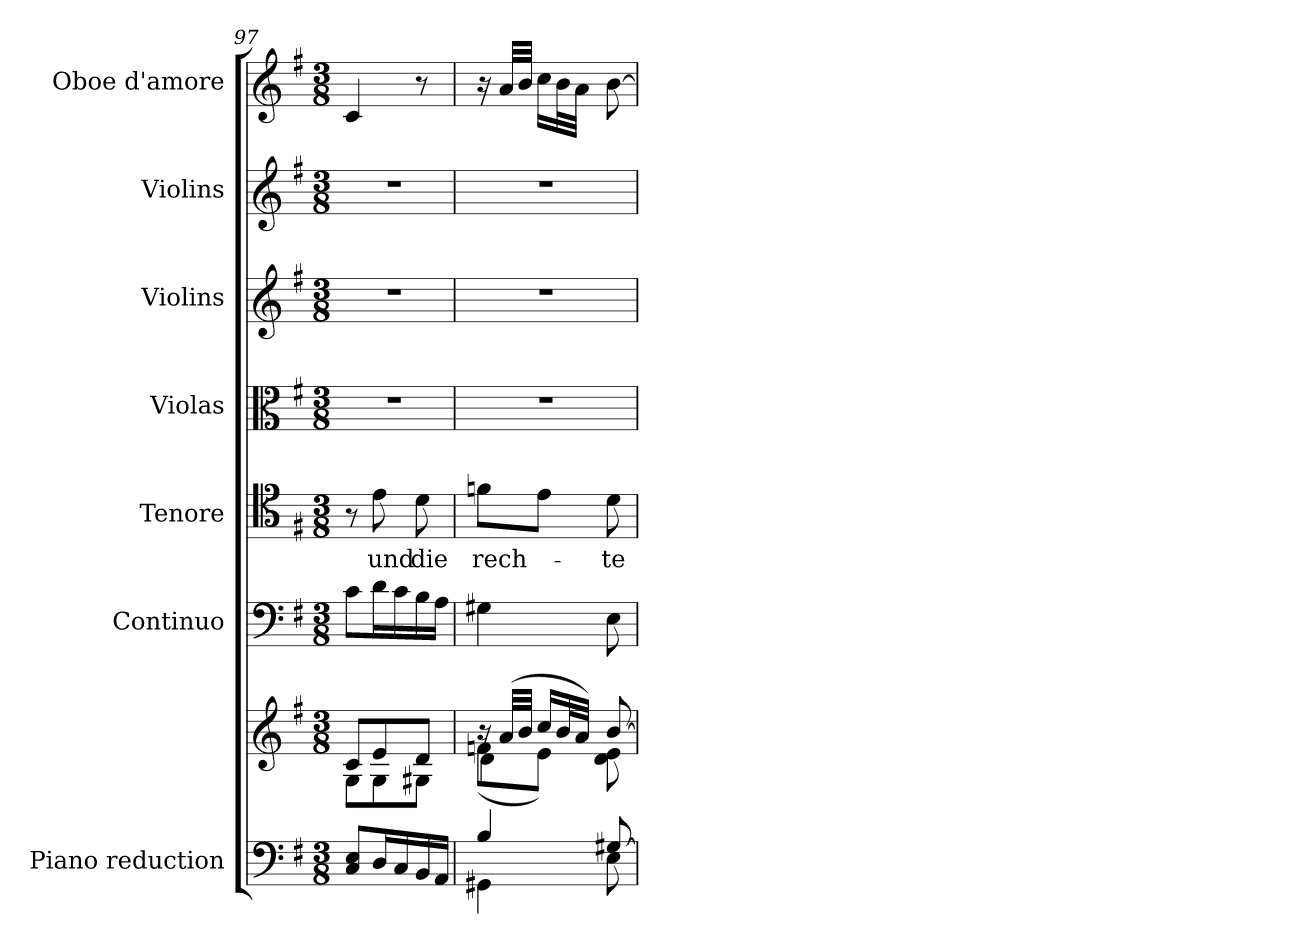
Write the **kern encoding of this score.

**kern	**kern	**kern	**kern	**text	**kern	**kern	**kern	**kern
*part7	*part7	*part6	*part5	*part5	*part4	*part3	*part2	*part1
*staff8	*staff7	*staff6	*staff5	*staff5	*staff4	*staff3	*staff2	*staff1
*I"Piano reduction	*	*I"Continuo	*I"Tenore	*	*I"Violas	*I"Violins	*I"Violins	*I"Oboe d'amore
*I'Pno	*	*	*	*	*	*	*	*I'Ob
*clefF4	*clefG2	*clefF4	*clefC4	*	*clefC3	*clefG2	*clefG2	*clefG2
*k[f#]	*k[f#]	*k[f#]	*k[f#]	*	*k[f#]	*k[f#]	*k[f#]	*k[f#]
*M3/8	*M3/8	*M3/8	*M3/8	*	*M3/8	*M3/8	*M3/8	*M3/8
=97	=97	=97	=97	=97	=97	=97	=97	=97
*	*^	*	*	*	*	*	*	*
8C/ 8E/L	8c/L	8G\L	8c\L	8r	.	4.r	4.r	4.r	4c/
!	!	!	!	!	!LO:LY:b	!	!	!	!
16D/L	8e/	8G\	16d\L	8e\	und	.	.	.	.
16C/	.	.	16c\	.	.	.	.	.	.
!	!	!	!	!	!LO:LY:b	!	!	!	!
16BB/	8d/J	8G#X\J	16B\	8d\	die	.	.	.	8r
16AA/JJ	.	.	16A\JJ	.	.	.	.	.	.
=98	=98	=98	=98	=98	=98	=98	=98	=98	=98
*^	*	*^	*	*	*	*	*	*	*
!	!	!	!	!	!	!	!LO:LY:b	!	!	!	!
4B/	4GG#X\	16r	(8fn\L	4d\	4G#X\	8fn\L	rech-	4.r	4.r	4.r	16r
.	.	(32a/LLL	.	.	.	.	.	.	.	.	32a/LLL
.	.	32b/JJJ	.	.	.	.	.	.	.	.	32b/JJJ
.	.	16cc/LL	8e\J)	.	.	8e\J	.	.	.	.	16cc\LL
.	.	32b/L	.	.	.	.	.	.	.	.	32b\L
.	.	32a/JJJ)	.	.	.	.	.	.	.	.	32a\JJJ
!	!	!	!	!	!	!	!LO:LY:b	!	!	!	!
[8G#X/	8E\	[8b/	8d\ 8e\	8ryy	8E\	8d\	-te	.	.	.	[8b\
*v	*v	*	*	*	*	*	*	*	*	*	*
*	*v	*v	*v	*	*	*	*	*	*	*
=	=	=	=	=	=	=	=	=
*-	*-	*-	*-	*-	*-	*-	*-	*-
